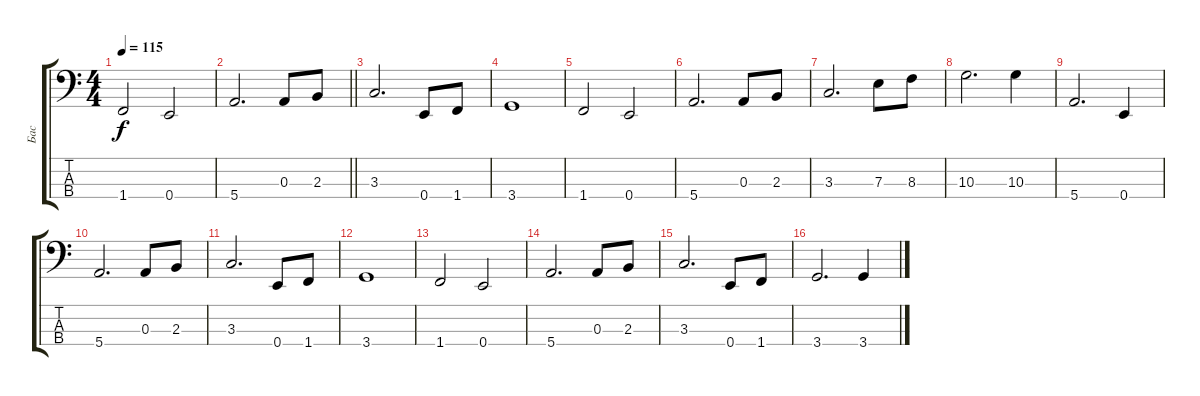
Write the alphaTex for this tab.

\track ("Бас" "Бас") {instrument electricbassfinger}
\staff {score tabs}
\tuning (G2 D2 A1 E1) {hide}
\ts (4 4)
\tempo 115
\clef f4
\ks c
1.4.2{dy f} 0.4.2 |
\barLineRight lightlight
5.4.2{d} 0.3.8 2.3.8 |
3.3.2{d} 0.4.8 1.4.8 |
3.4.1 |
1.4.2 0.4.2 |
5.4.2{d} 0.3.8 2.3.8 |
3.3.2{d} 7.3.8 8.3.8 |
10.3.2{d} 10.3.4 |
5.4.2{d} 0.4.4 |
5.4.2{d} 0.3.8 2.3.8 |
3.3.2{d} 0.4.8 1.4.8 |
3.4.1 |
1.4.2 0.4.2 |
5.4.2{d} 0.3.8 2.3.8 |
3.3.2{d} 0.4.8 1.4.8 |
3.4.2{d} 3.4.4
